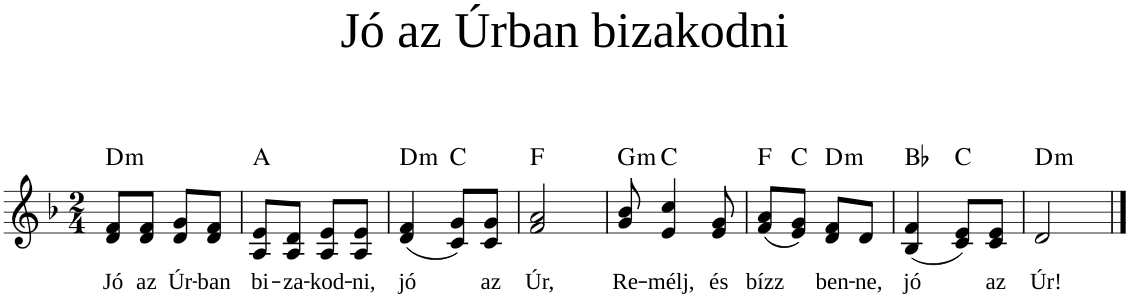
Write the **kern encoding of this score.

**kern	**text	**harte
*part1	*part1	*part1
*staff1	*staff1	*
*I"Voice	*	*
*clefG2	*	*
*k[b-]	*	*
*M2/4	*	*
=1	=1	=1
!	!LO:LY:b	!LO:H:kt=m
8d/ 8f/L	Jó	D:min
!	!LO:LY:b	!
8d/ 8f/J	az	.
!	!LO:LY:b	!
8d/ 8g/L	Úr-	.
!	!LO:LY:b	!
8d/ 8f/J	-ban	.
=2	=2	=2
!	!LO:LY:b	!LO:H:kt=N.C.
8A/ 8e/L	bi-	N
!	!LO:LY:b	!
8A/ 8d/J	-za-	.
!	!LO:LY:b	!
8A/ 8e/L	-kod-	.
!	!LO:LY:b	!
8A/ 8e/J	-ni,	.
=3	=3	=3
!	!LO:LY:b	!LO:H:kt=m
(4d/ 4f/	jó	D:min
!	!	!LO:H:kt=N.C.
8c/ 8g/L)	.	N
!	!LO:LY:b	!
8c/ 8g/J	az	.
=4	=4	=4
!	!LO:LY:b	!LO:H:kt=N.C.
2f/ 2a/	Úr,	N
=5	=5	=5
!	!LO:LY:b	!LO:H:kt=m
8g/ 8b-/	Re-	G:min
!	!LO:LY:b	!LO:H:kt=N.C.
4e/ 4cc/	-mélj,	N
!	!LO:LY:b	!
8e/ 8g/	és	.
=6	=6	=6
!	!LO:LY:b	!LO:H:kt=N.C.
(8f/ 8a/L	bízz	N
!	!	!LO:H:kt=N.C.
8e/ 8g/J)	.	N
!	!LO:LY:b	!LO:H:kt=m
8d/ 8f/L	ben-	D:min
!	!LO:LY:b	!
8d/J	-ne,	.
=7	=7	=7
!	!LO:LY:b	!LO:H:kt=N.C.
(4B-/ 4f/	jó	N
!	!	!LO:H:kt=N.C.
8c/ 8e/L)	.	N
!	!LO:LY:b	!
8c/ 8e/J	az	.
=8	=8	=8
!	!LO:LY:b	!LO:H:kt=m
2d/	Úr!	D:min
==	==	==
*-	*-	*-
